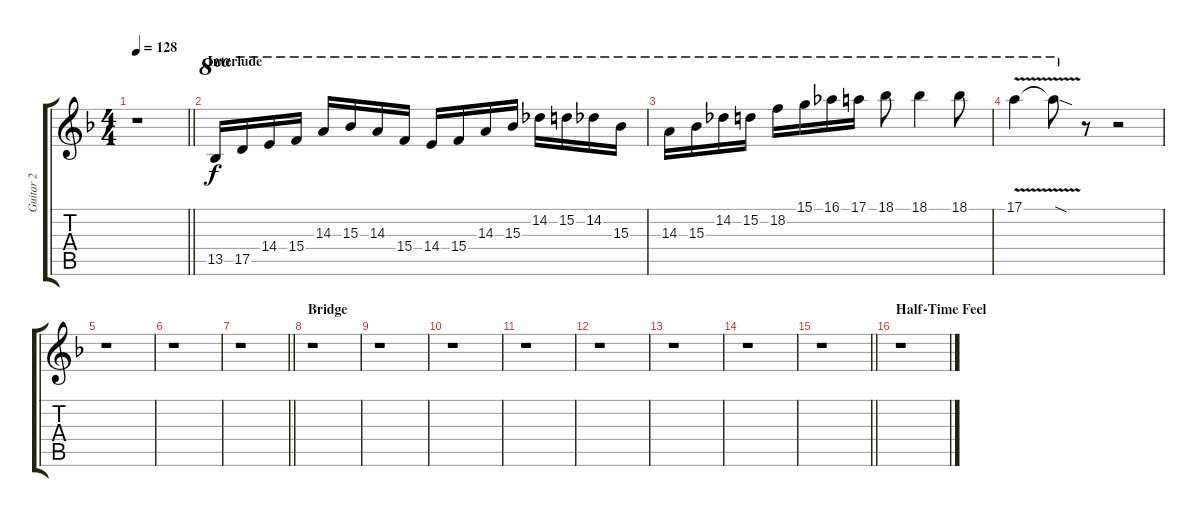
\track ("Guitar 2" "Guitar 2") {instrument distortionguitar}
\staff {score tabs}
\tuning (E4 B3 G3 D3 A2 D2) {hide}
\ts (4 4)
\tempo 128
\clef g2
\barLineRight lightlight
\ks dminor
r.1{dy f} |
\section ("" "Interlude")
13.5.16{ot 8va} 17.5.16{ot 8va} 14.4.16{ot 8va} 15.4.16{ot 8va} 14.3.16{ot 8va} 15.3.16{ot 8va} 14.3.16{ot 8va} 15.4.16{ot 8va} 14.4.16{ot 8va} 15.4.16{ot 8va} 14.3.16{ot 8va} 15.3.16{ot 8va} 14.2.16{ot 8va} 15.2.16{ot 8va} 14.2.16{ot 8va} 15.3.16{ot 8va} |
14.3.16{ot 8va} 15.3.16{ot 8va} 14.2.16{ot 8va} 15.2.16{ot 8va} 18.2.16{ot 8va} 15.1.16{ot 8va} 16.1.16{ot 8va} 17.1.16{ot 8va} 18.1.8{ot 8va} 18.1.4{ot 8va} 18.1.8{ot 8va} |
17.1{v}.4{ot 8va} 17.1{sod t}.8{ot 8va} r.8 r.2 |
r.1 |
r.1 |
\barLineRight lightlight
r.1 |
\section ("" "Bridge")
r.1 |
r.1 |
r.1 |
r.1 |
r.1 |
r.1 |
r.1 |
\barLineRight lightlight
r.1 |
\section ("" "Half-Time Feel")
r.1
